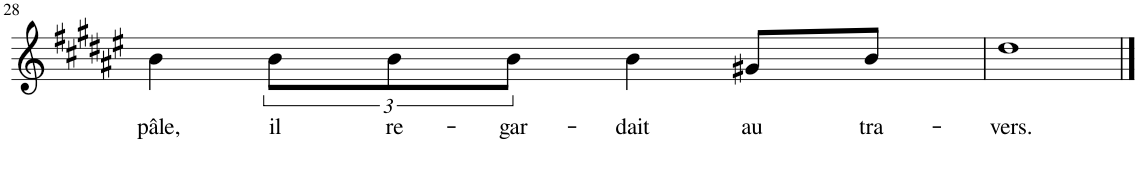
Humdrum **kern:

**kern	**text
*part1	*part1
*staff1	*staff1
*I"Piano	*
*I'Pno	*
!!LO:PB:g=z
*clefG2	*
*k[f#c#g#d#a#e#]	*
*M4/4	*
=28	=28
!	!LO:LY:b
4b\	pâle,
!	!LO:LY:b
12b\L	il
!	!LO:LY:b
12b\	re-
!	!LO:LY:b
12b\J	-gar-
!	!LO:LY:b
4b\	-dait
!	!LO:LY:b
8g#X/L	au
!	!LO:LY:b
8b/J	tra-
=29	=29
!	!LO:LY:b
1dd#	-vers.
==	==
*-	*-
